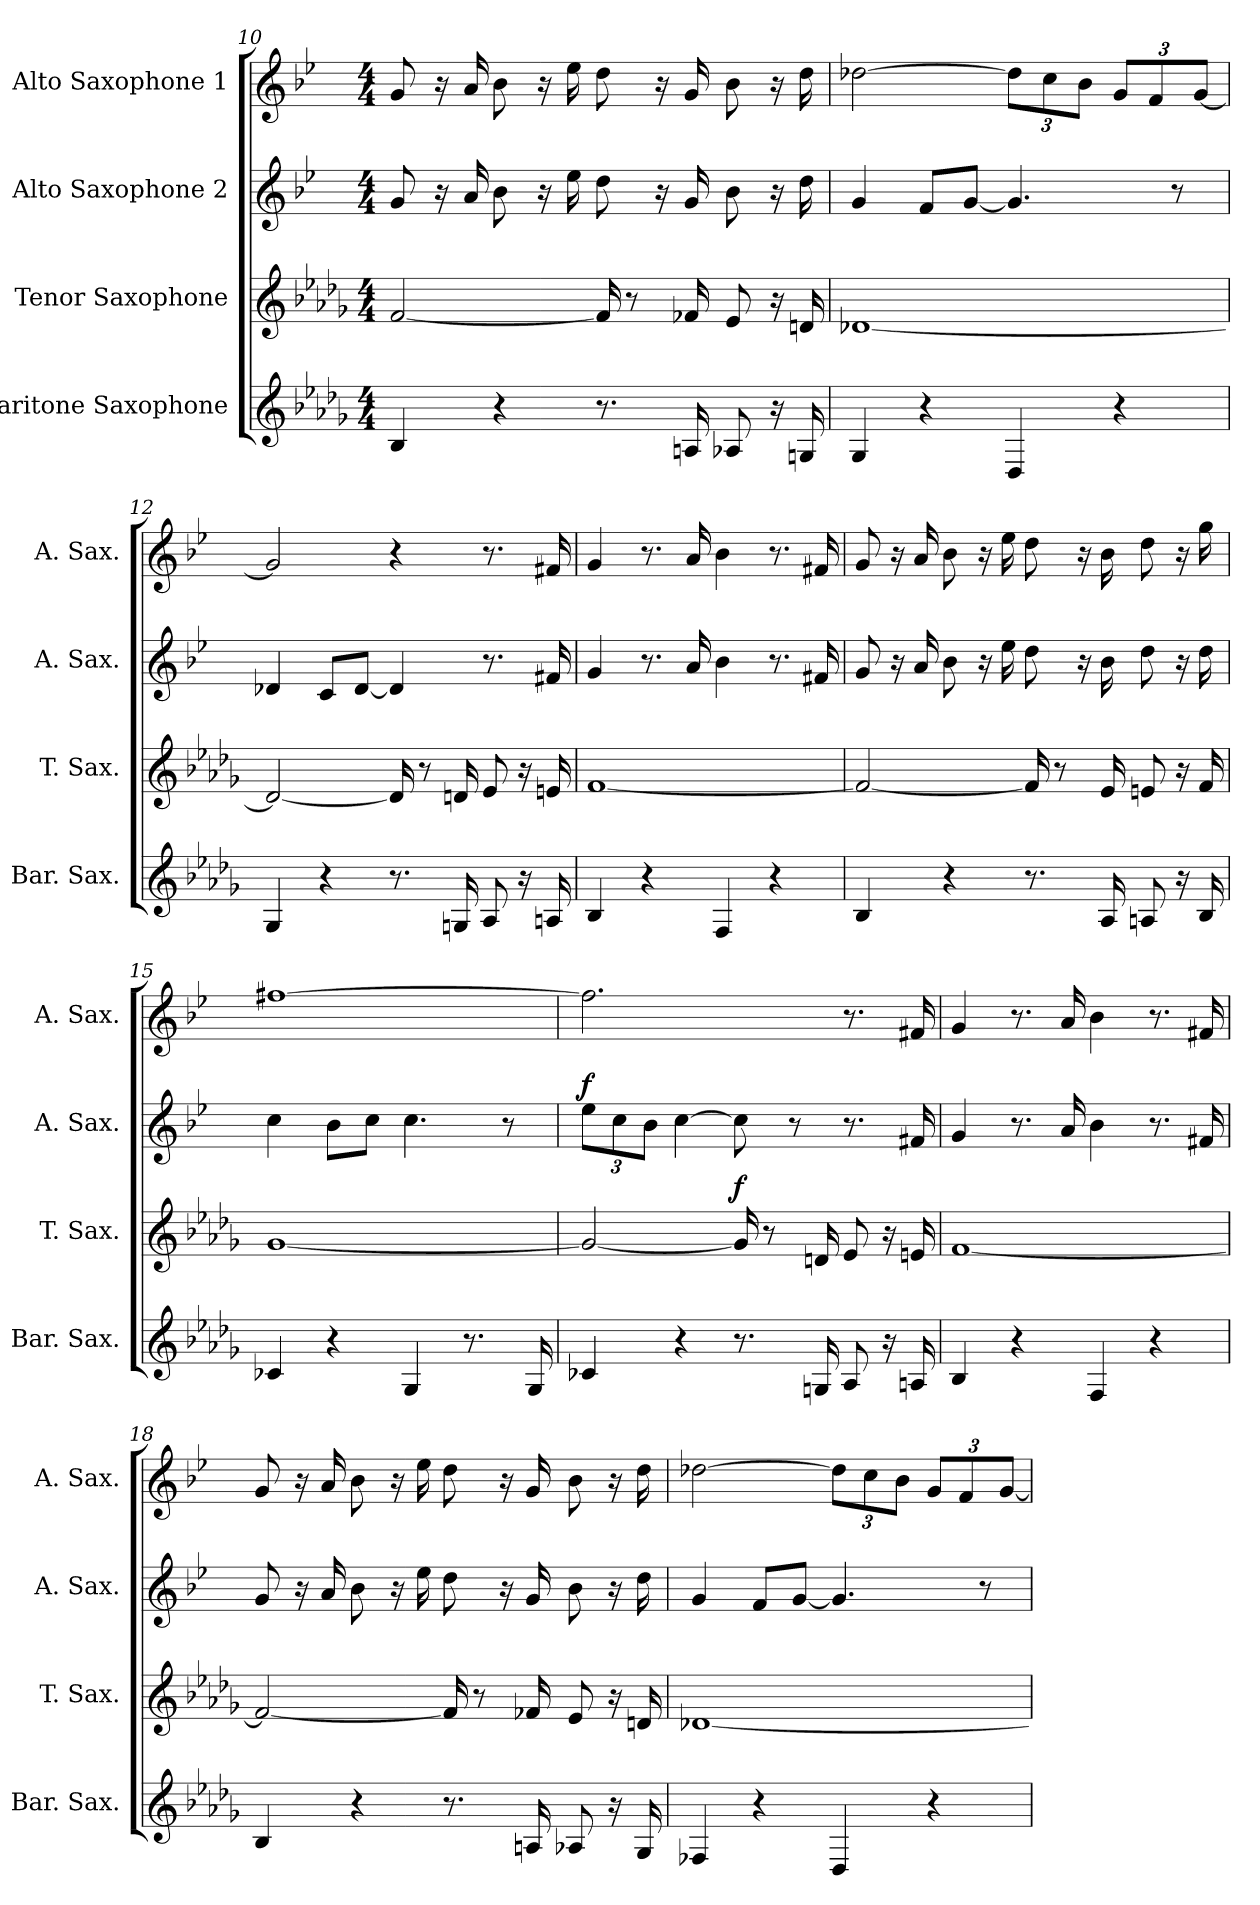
**kern	**kern	**dynam	**kern	**dynam	**kern
*part4	*part3	*part3	*part2	*part2	*part1
*staff4	*staff3	*staff3	*staff2	*staff2	*staff1
*I"Baritone Saxophone	*I"Tenor Saxophone	*	*I"Alto Saxophone 2	*	*I"Alto Saxophone 1
*I'Bar. Sax.	*I'T. Sax.	*	*I'A. Sax.	*	*I'A. Sax.
!!LO:LB:g=z
*clefG2	*clefG2	*	*clefG2	*	*clefG2
*ITrd12c21	*ITrd8c14	*	*ITrd5c9	*	*ITrd5c9
*k[b-e-a-d-g-]	*k[b-e-a-d-g-]	*	*k[b-e-a-d-g-]	*	*k[b-e-a-d-g-]
*M4/4	*M4/4	*	*M4/4	*	*M4/4
=10	=10	=10	=10	=10	=10
4BB-/	[2F/	.	8B-/	.	8B-/
.	.	.	16r	.	16r
.	.	.	16c/	.	16c/
4r	.	.	8d-\	.	8d-\
.	.	.	16r	.	16r
.	.	.	16g-\	.	16g-\
8.r	16F/]	.	8f\	.	8f\
.	8r	.	.	.	.
.	.	.	16r	.	16r
16AAn/	16F-X/	.	16B-/	.	16B-/
8AA-X/	8E-/	.	8d-\	.	8d-\
16r	16r	.	16r	.	16r
16GGn/	16Dn/	.	16f\	.	16f\
=11	=11	=11	=11	=11	=11
4GG-/	[1D-X	.	4B-/	.	[2f-X\
4r	.	.	8A-/L	.	.
.	.	.	[8B-/J	.	.
*	*	*	*	*	*Xbrackettup
4DD-/	.	.	4.B-/]	.	12f-\L]
.	.	.	.	.	12e-\
.	.	.	.	.	12d-\J
4r	.	.	.	.	12B-/L
.	.	.	.	.	12A-/
.	.	.	8r	.	.
.	.	.	.	.	[12B-/J
=12	=12	=12	=12	=12	=12
4GG-/	2D-/_	.	4F-X/	.	2B-/]
4r	.	.	8E-/L	.	.
.	.	.	[8F-/J	.	.
8.r	16D-/]	.	4F-/]	.	4r
.	8r	.	.	.	.
16GGn/	16Dn/	.	.	.	.
8AA-/	8E-/	.	8.r	.	8.r
16r	16r	.	.	.	.
16AAn/	16En/	.	16An/	.	16An/
=13	=13	=13	=13	=13	=13
4BB-/	[1F	.	4B-/	.	4B-/
4r	.	.	8.r	.	8.r
.	.	.	16c/	.	16c/
4FF/	.	.	4d-\	.	4d-\
4r	.	.	8.r	.	8.r
.	.	.	16An/	.	16An/
!!LO:PB:g=z
=14	=14	=14	=14	=14	=14
4BB-/	2F/_	.	8B-/	.	8B-/
.	.	.	16r	.	16r
.	.	.	16c/	.	16c/
4r	.	.	8d-\	.	8d-\
.	.	.	16r	.	16r
.	.	.	16g-\	.	16g-\
8.r	16F/]	.	8f\	.	8f\
.	8r	.	.	.	.
.	.	.	16r	.	16r
16AA-/	16E-/	.	16d-\	.	16d-\
8AAn/	8En/	.	8f\	.	8f\
16r	16r	.	16r	.	16r
16BB-/	16F/	.	16f\	.	16b-\
=15	=15	=15	=15	=15	=15
4C-X/	[1G-	.	4e-\	.	[1an
4r	.	.	8d-\L	.	.
.	.	.	8e-\J	.	.
4GG-/	.	.	4.e-\	.	.
8.r	.	.	.	.	.
.	.	.	8r	.	.
16GG-/	.	.	.	.	.
=16	=16	=16	=16	=16	=16
*	*	*	*Xbrackettup	*	*
!	!	!	!	!LO:DY:a	!
4C-X/	2G-/_	.	12g-\L	f	2.a\]
.	.	.	12e-\	.	.
.	.	.	12d-\J	.	.
4r	.	.	[4e-\	.	.
!	!	!LO:DY:a	!	!	!
8.r	16G-/]	f	8e-\]	.	.
.	8r	.	.	.	.
.	.	.	8r	.	.
16GGn/	16Dn/	.	.	.	.
8AA-/	8E-/	.	8.r	.	8.r
16r	16r	.	.	.	.
16AAn/	16En/	.	16An/	.	16An/
=17	=17	=17	=17	=17	=17
4BB-/	[1F	.	4B-/	.	4B-/
4r	.	.	8.r	.	8.r
.	.	.	16c/	.	16c/
4FF/	.	.	4d-\	.	4d-\
4r	.	.	8.r	.	8.r
.	.	.	16An/	.	16An/
!!LO:LB:g=z
=18	=18	=18	=18	=18	=18
4BB-/	2F/_	.	8B-/	.	8B-/
.	.	.	16r	.	16r
.	.	.	16c/	.	16c/
4r	.	.	8d-\	.	8d-\
.	.	.	16r	.	16r
.	.	.	16g-\	.	16g-\
8.r	16F/]	.	8f\	.	8f\
.	8r	.	.	.	.
.	.	.	16r	.	16r
16AAn/	16F-X/	.	16B-/	.	16B-/
8AA-X/	8E-/	.	8d-\	.	8d-\
16r	16r	.	16r	.	16r
16GG-/	16Dn/	.	16f\	.	16f\
=19	=19	=19	=19	=19	=19
4FF-X/	[1D-X	.	4B-/	.	[2f-X\
4r	.	.	8A-/L	.	.
.	.	.	[8B-/J	.	.
4DD-/	.	.	4.B-/]	.	12f-\L]
.	.	.	.	.	12e-\
.	.	.	.	.	12d-\J
4r	.	.	.	.	12B-/L
.	.	.	.	.	12A-/
.	.	.	8r	.	.
.	.	.	.	.	[12B-/J
=	=	=	=	=	=
*-	*-	*-	*-	*-	*-
